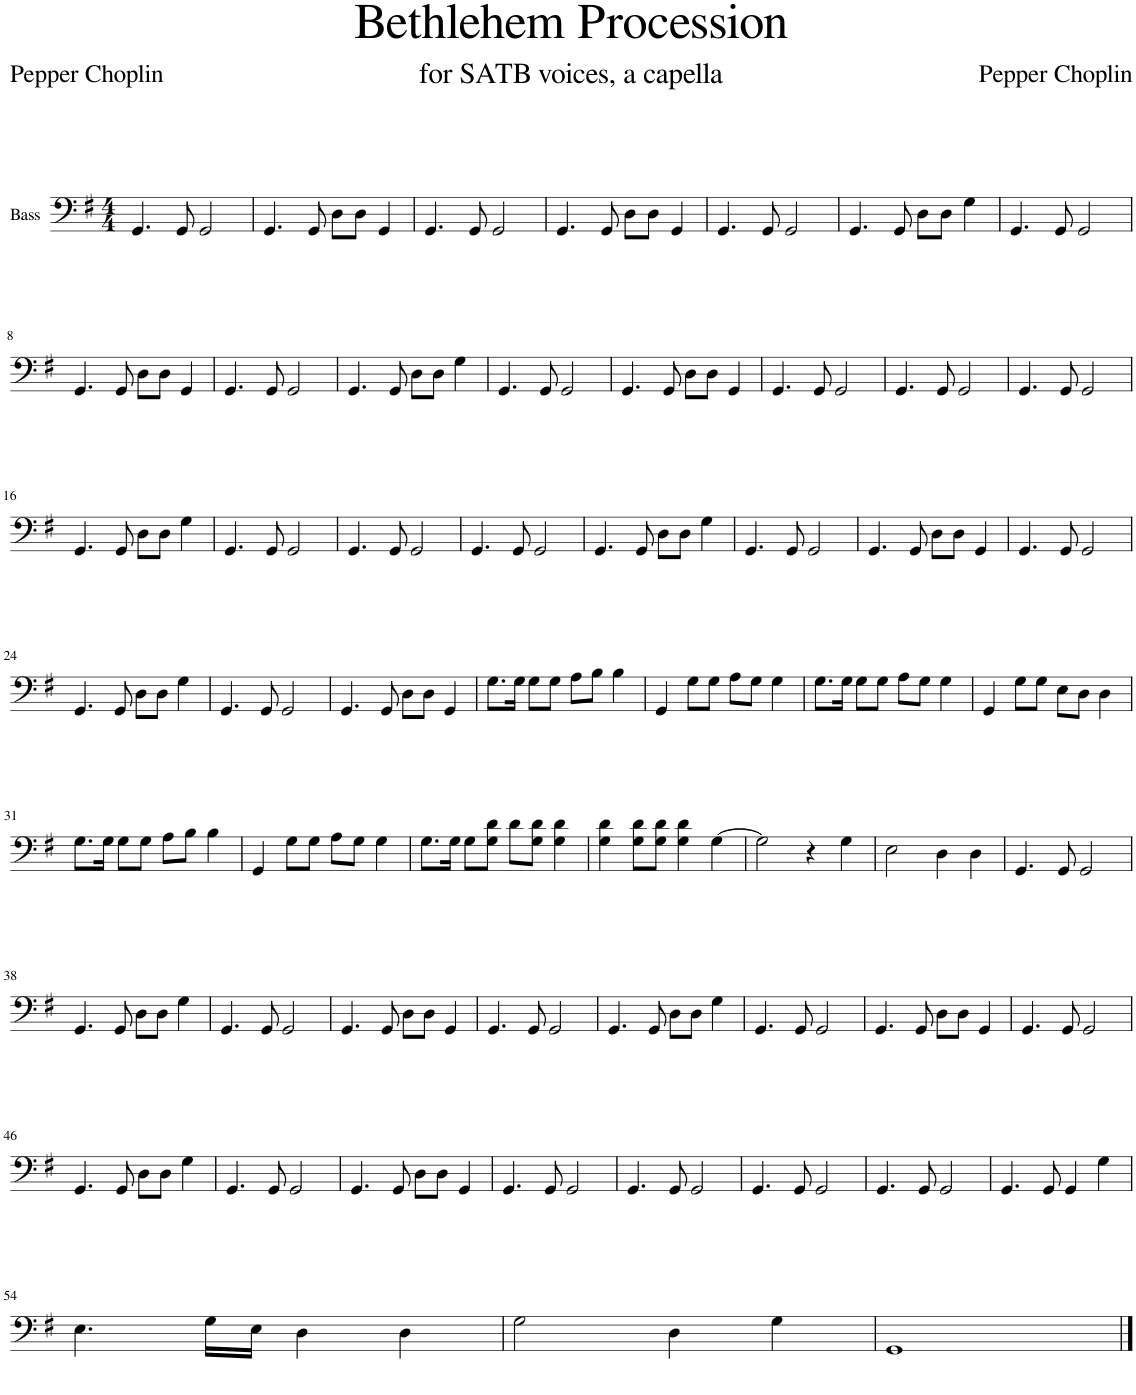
**kern
*part1
*staff1
*I"Bass
*clefF4
*k[f#]
*M4/4
=1
4.GG/
8GG/
2GG/
=2
4.GG/
8GG/
8D\L
8D\J
4GG/
=3
4.GG/
8GG/
2GG/
=4
4.GG/
8GG/
8D\L
8D\J
4GG/
=5
4.GG/
8GG/
2GG/
=6
4.GG/
8GG/
8D\L
8D\J
4G\
=7
4.GG/
8GG/
2GG/
!!LO:LB:g=z
=8
4.GG/
8GG/
8D\L
8D\J
4GG/
=9
4.GG/
8GG/
2GG/
=10
4.GG/
8GG/
8D\L
8D\J
4G\
=11
4.GG/
8GG/
2GG/
=12
4.GG/
8GG/
8D\L
8D\J
4GG/
=13
4.GG/
8GG/
2GG/
=14
4.GG/
8GG/
2GG/
=15
4.GG/
8GG/
2GG/
!!LO:LB:g=z
=16
4.GG/
8GG/
8D\L
8D\J
4G\
=17
4.GG/
8GG/
2GG/
=18
4.GG/
8GG/
2GG/
=19
4.GG/
8GG/
2GG/
=20
4.GG/
8GG/
8D\L
8D\J
4G\
=21
4.GG/
8GG/
2GG/
=22
4.GG/
8GG/
8D\L
8D\J
4GG/
=23
4.GG/
8GG/
2GG/
!!LO:LB:g=z
=24
4.GG/
8GG/
8D\L
8D\J
4G\
=25
4.GG/
8GG/
2GG/
=26
4.GG/
8GG/
8D\L
8D\J
4GG/
=27
8.G\L
16G\Jk
8G\L
8G\J
8A\L
8B\J
4B\
=28
4GG/
8G\L
8G\J
8A\L
8G\J
4G\
=29
8.G\L
16G\Jk
8G\L
8G\J
8A\L
8G\J
4G\
=30
4GG/
8G\L
8G\J
8E\L
8D\J
4D\
!!LO:LB:g=z
=31
8.G\L
16G\Jk
8G\L
8G\J
8A\L
8B\J
4B\
=32
4GG/
8G\L
8G\J
8A\L
8G\J
4G\
=33
8.G\L
16G\Jk
8G\L
8G\ 8d\J
8d\L
8G\ 8d\J
4G\ 4d\
=34
4G\ 4d\
8G\ 8d\L
8G\ 8d\J
4G\ 4d\
[4G\
=35
2G\]
4r
4G\
=36
2E\
4D\
4D\
=37
4.GG/
8GG/
2GG/
!!LO:LB:g=z
=38
4.GG/
8GG/
8D\L
8D\J
4G\
=39
4.GG/
8GG/
2GG/
=40
4.GG/
8GG/
8D\L
8D\J
4GG/
=41
4.GG/
8GG/
2GG/
=42
4.GG/
8GG/
8D\L
8D\J
4G\
=43
4.GG/
8GG/
2GG/
=44
4.GG/
8GG/
8D\L
8D\J
4GG/
=45
4.GG/
8GG/
2GG/
!!LO:LB:g=z
=46
4.GG/
8GG/
8D\L
8D\J
4G\
=47
4.GG/
8GG/
2GG/
=48
4.GG/
8GG/
8D\L
8D\J
4GG/
=49
4.GG/
8GG/
2GG/
=50
4.GG/
8GG/
2GG/
=51
4.GG/
8GG/
2GG/
=52
4.GG/
8GG/
2GG/
=53
4.GG/
8GG/
4GG/
4G\
!!LO:LB:g=z
=54
4.E\
16G\LL
16E\JJ
4D\
4D\
=55
2G\
4D\
4G\
=56
1GG
==
*-
